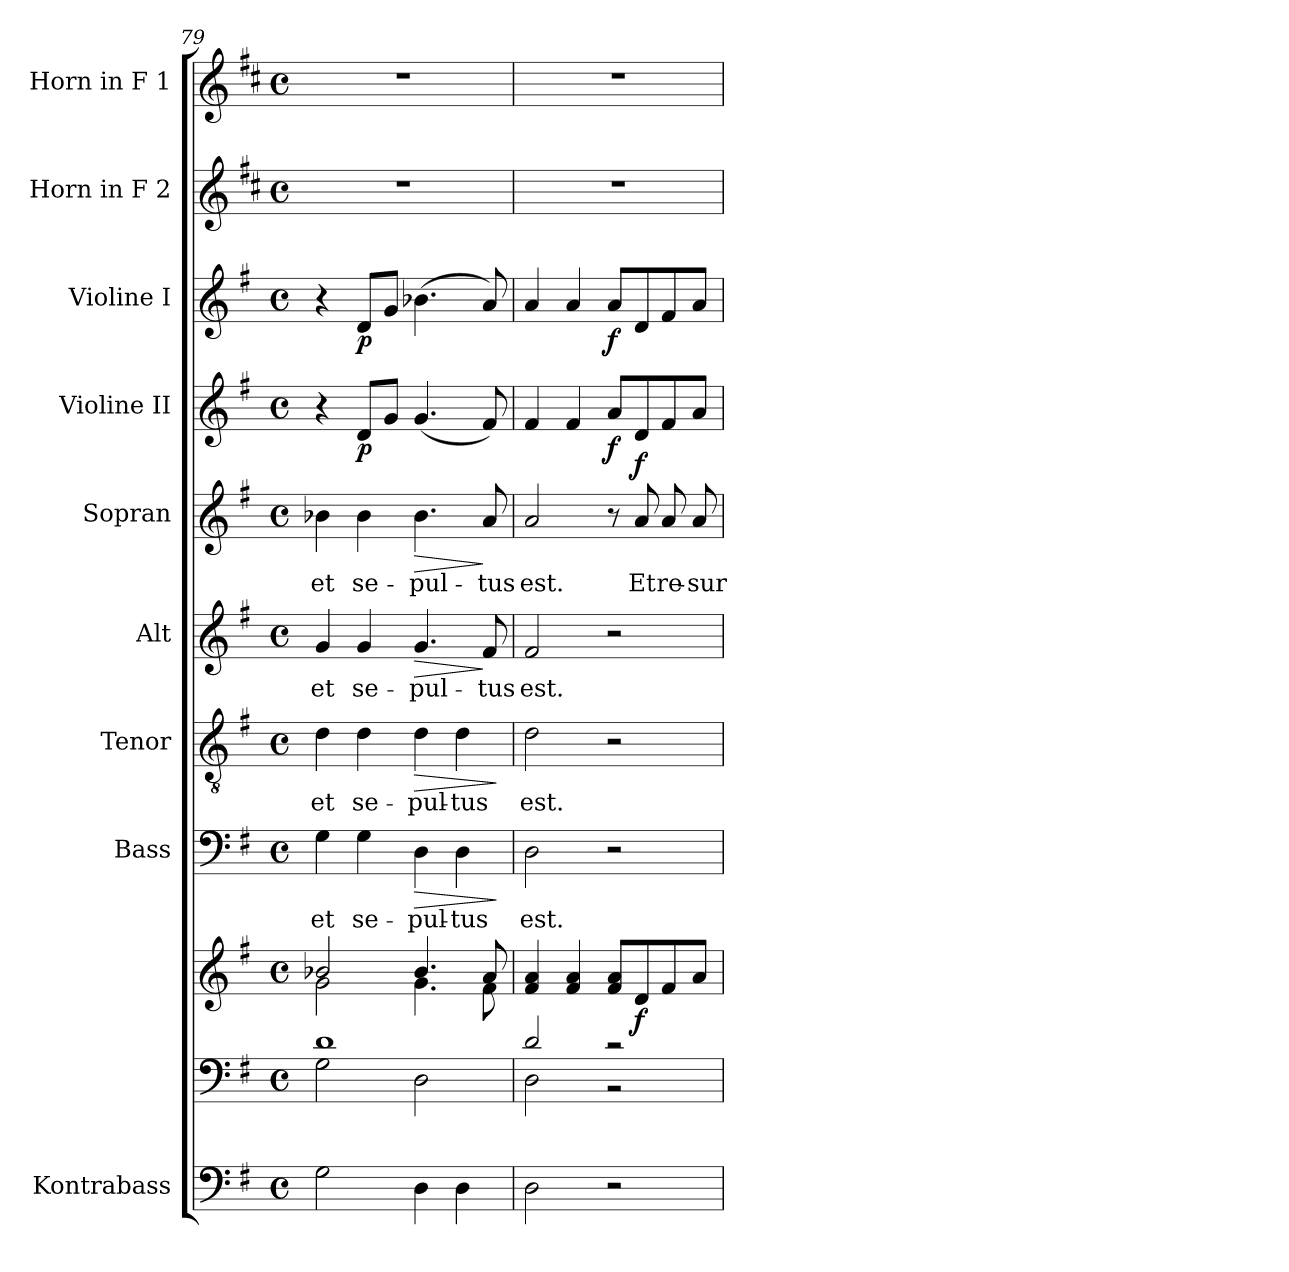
**kern	**kern	**kern	**dynam	**kern	**text	**dynam	**kern	**text	**dynam	**kern	**text	**dynam	**kern	**text	**dynam	**kern	**dynam	**kern	**dynam	**kern	**kern
*part10	*part9	*part9	*part9	*part8	*part8	*part8	*part7	*part7	*part7	*part6	*part6	*part6	*part5	*part5	*part5	*part4	*part4	*part3	*part3	*part2	*part1
*staff11	*staff10	*staff9	*staff9/10	*staff8	*staff8	*staff8	*staff7	*staff7	*staff7	*staff6	*staff6	*staff6	*staff5	*staff5	*staff5	*staff4	*staff4	*staff3	*staff3	*staff2	*staff1
*I"Kontrabass	*	*	*	*I"Bass	*	*	*I"Tenor	*	*	*I"Alt	*	*	*I"Sopran	*	*	*I"Violine II	*	*I"Violine I	*	*I"Horn in F 2	*I"Horn in F 1
*I'Kb.	*	*	*	*I'B.	*	*	*I'T.	*	*	*I'A.	*	*	*I'S.	*	*	*I'Vl. II	*	*I'Vl. I	*	*	*
!!LO:PB:g=z
*clefF4	*clefF4	*clefG2	*	*clefF4	*	*	*clefGv2	*	*	*clefG2	*	*	*clefG2	*	*	*clefG2	*	*clefG2	*	*clefG2	*clefG2
*ITrd7c12	*	*	*	*	*	*	*	*	*	*	*	*	*	*	*	*	*	*	*	*ITrd4c7	*ITrd4c7
*k[f#]	*k[f#]	*k[f#]	*	*k[f#]	*	*	*k[f#]	*	*	*k[f#]	*	*	*k[f#]	*	*	*k[f#]	*	*k[f#]	*	*k[f#]	*k[f#]
*G:	*G:	*G:	*	*G:	*	*	*G:	*	*	*G:	*	*	*G:	*	*	*G:	*	*G:	*	*G:	*G:
*M4/4	*M4/4	*M4/4	*	*M4/4	*	*	*M4/4	*	*	*M4/4	*	*	*M4/4	*	*	*M4/4	*	*M4/4	*	*M4/4	*M4/4
*met(c)	*met(c)	*met(c)	*	*met(c)	*	*	*met(c)	*	*	*met(c)	*	*	*met(c)	*	*	*met(c)	*	*met(c)	*	*met(c)	*met(c)
=79	=79	=79	=79	=79	=79	=79	=79	=79	=79	=79	=79	=79	=79	=79	=79	=79	=79	=79	=79	=79	=79
*	*^	*^	*	*	*	*	*	*	*	*	*	*	*	*	*	*	*	*	*	*	*
!	!	!	!	!	!	!	!LO:LY:b	!	!	!LO:LY:b	!	!	!LO:LY:b	!	!	!LO:LY:b	!	!	!	!	!	!	!
2GG\	1d	2G\	2b-X/	2g\	.	4G\	et	.	4d\	et	.	4g/	et	.	4b-X\	et	.	4r	.	4r	.	1r	1r
!	!	!	!	!	!	!	!LO:LY:b	!	!	!LO:LY:b	!	!	!LO:LY:b	!	!	!LO:LY:b	!	!	!LO:DY:b	!	!LO:DY:b	!	!
.	.	.	.	.	.	4G\	se-	.	4d\	se-	.	4g/	se-	.	4b-\	se-	.	8d/L	p	8d/L	p	.	.
.	.	.	.	.	.	.	.	.	.	.	.	.	.	.	.	.	.	8g/J	.	8g/J	.	.	.
!	!	!	!	!	!	!	!LO:LY:b	!LO:HP:b	!	!LO:LY:b	!LO:HP:b	!	!LO:LY:b	!LO:HP:b	!	!LO:LY:b	!LO:HP:b	!	!	!	!	!	!
4DD\	.	2D\	4.b-/	4.g\	.	4D\	-pul-	>	4d\	-pul-	>	4.g/	-pul-	>	4.b-\	-pul-	>	(<4.g/	.	(>4.b-X\	.	.	.
!	!	!	!	!	!	!	!LO:LY:b	!	!	!LO:LY:b	!	!	!	!	!	!	!	!	!	!	!	!	!
4DD\	.	.	.	.	.	4D\	-tus	.	4d\	-tus	.	.	.	.	.	.	.	.	.	.	.	.	.
!	!	!	!	!	!	!	!	!	!	!	!	!	!LO:LY:b	!	!	!LO:LY:b	!	!	!	!	!	!	!
.	.	.	8a/	8f#\	.	.	.	.	.	.	.	8f#/	-tus	]	8a/	-tus	]	8f#/)	.	8a/)	.	.	.
*	*v	*v	*	*	*	*	*	*	*	*	*	*	*	*	*	*	*	*	*	*	*	*	*
*	*	*v	*v	*	*	*	*	*	*	*	*	*	*	*	*	*	*	*	*	*	*	*
.	.	.	.	.	.	]	.	.	]	.	.	.	.	.	.	.	.	.	.	.	.
=80	=80	=80	=80	=80	=80	=80	=80	=80	=80	=80	=80	=80	=80	=80	=80	=80	=80	=80	=80	=80	=80
*	*^	*	*	*	*	*	*	*	*	*	*	*	*	*	*	*	*	*	*	*	*
!	!	!	!	!	!	!LO:LY:b	!	!	!LO:LY:b	!	!	!LO:LY:b	!	!	!LO:LY:b	!	!	!	!	!	!	!
2DD\	2d/	2D\	4f#/ 4a/	.	2D\	est.	.	2d\	est.	.	2f#/	est.	.	2a/	est.	.	4f#/	.	4a/	.	1r	1r
.	.	.	4f#/ 4a/	.	.	.	.	.	.	.	.	.	.	.	.	.	4f#/	.	4a/	.	.	.
!	!	!	!	!	!	!	!	!	!	!	!	!	!	!	!	!	!	!LO:DY:b	!	!LO:DY:b	!	!
2r	2r	2r	8f#/ 8a/L	.	2r	.	.	2r	.	.	2r	.	.	8r	.	.	8a/L	f	8a/L	f	.	.
!	!	!	!	!LO:DY:b	!	!	!	!	!	!	!	!	!	!	!LO:LY:b	!LO:DY:a	!	!	!	!	!	!
.	.	.	8d/	f	.	.	.	.	.	.	.	.	.	8a/	Et	f	8d/	.	8d/	.	.	.
!	!	!	!	!	!	!	!	!	!	!	!	!	!	!	!LO:LY:b	!	!	!	!	!	!	!
.	.	.	8f#/	.	.	.	.	.	.	.	.	.	.	8a/	re-	.	8f#/	.	8f#/	.	.	.
!	!	!	!	!	!	!	!	!	!	!	!	!	!	!	!LO:LY:b	!	!	!	!	!	!	!
.	.	.	8a/J	.	.	.	.	.	.	.	.	.	.	8a/	-sur-	.	8a/J	.	8a/J	.	.	.
*	*v	*v	*	*	*	*	*	*	*	*	*	*	*	*	*	*	*	*	*	*	*	*
=	=	=	=	=	=	=	=	=	=	=	=	=	=	=	=	=	=	=	=	=	=
*-	*-	*-	*-	*-	*-	*-	*-	*-	*-	*-	*-	*-	*-	*-	*-	*-	*-	*-	*-	*-	*-
